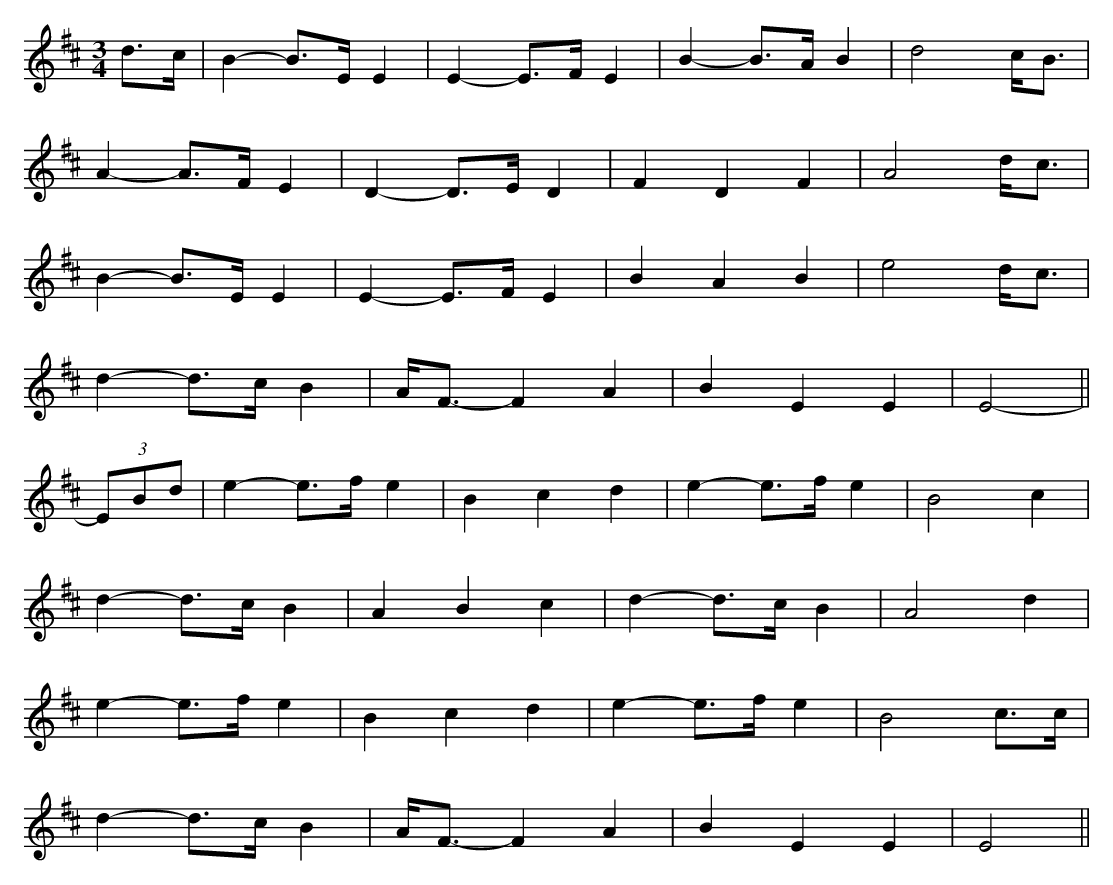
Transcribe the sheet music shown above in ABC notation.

X:1
M:3/4
K:Edor
d>c|B2- B>E E2|E2- E>F E2|B2- B>A B2|d4 c<B|
A2- A>F E2|D2- D>E D2|F2 D2 F2|A4 d<c|
B2- B>E E2|E2- E>F E2|B2 A2 B2|e4 d<c|
d2- d>c B2|A<F- F2 A2|B2 E2 E2|E4-||
(3EBd|e2- e>f e2|B2 c2 d2|e2- e>f e2|B4 c2|
d2- d>c B2|A2 B2 c2|d2- d>c B2|A4 d2|
e2- e>f e2|B2 c2 d2|e2- e>f e2|B4 c>c|
d2- d>c B2|A<F- F2 A2|B2 E2 E2|E4||
